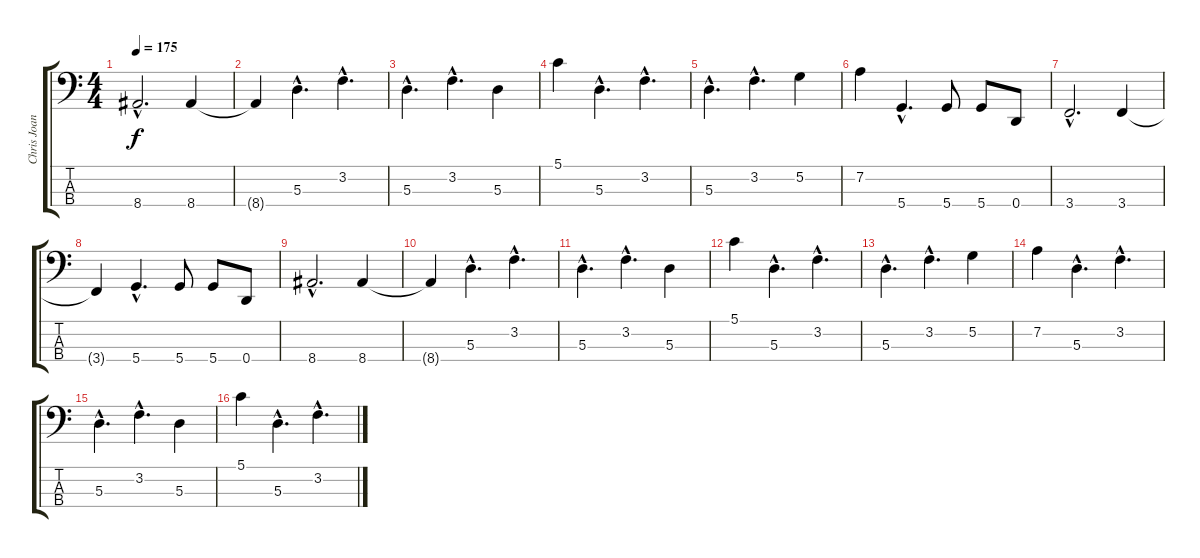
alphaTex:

\track ("Chris Joannou" "Chris Joan") {instrument electricbasspick}
\staff {score tabs}
\tuning (G2 D2 A1 D1) {hide}
\ts (4 4)
\tempo 175
\clef f4
\ks c
8.4{hac}.2{d dy f} 8.4.4 |
8.4{t}.4 5.3{hac}.4{d} 3.2{hac}.4{d} |
5.3{hac}.4{d} 3.2{hac}.4{d} 5.3.4 |
5.1.4 5.3{hac}.4{d} 3.2{hac}.4{d} |
5.3{hac}.4{d} 3.2{hac}.4{d} 5.2.4 |
7.2.4 5.4{hac}.4{d} 5.4.8 5.4.8 0.4.8 |
3.4{hac}.2{d} 3.4.4 |
3.4{t}.4 5.4{hac}.4{d} 5.4.8 5.4.8 0.4.8 |
8.4{hac}.2{d} 8.4.4 |
8.4{t}.4 5.3{hac}.4{d} 3.2{hac}.4{d} |
5.3{hac}.4{d} 3.2{hac}.4{d} 5.3.4 |
5.1.4 5.3{hac}.4{d} 3.2{hac}.4{d} |
5.3{hac}.4{d} 3.2{hac}.4{d} 5.2.4 |
7.2.4 5.3{hac}.4{d} 3.2{hac}.4{d} |
5.3{hac}.4{d} 3.2{hac}.4{d} 5.3.4 |
5.1.4 5.3{hac}.4{d} 3.2{hac}.4{d}
